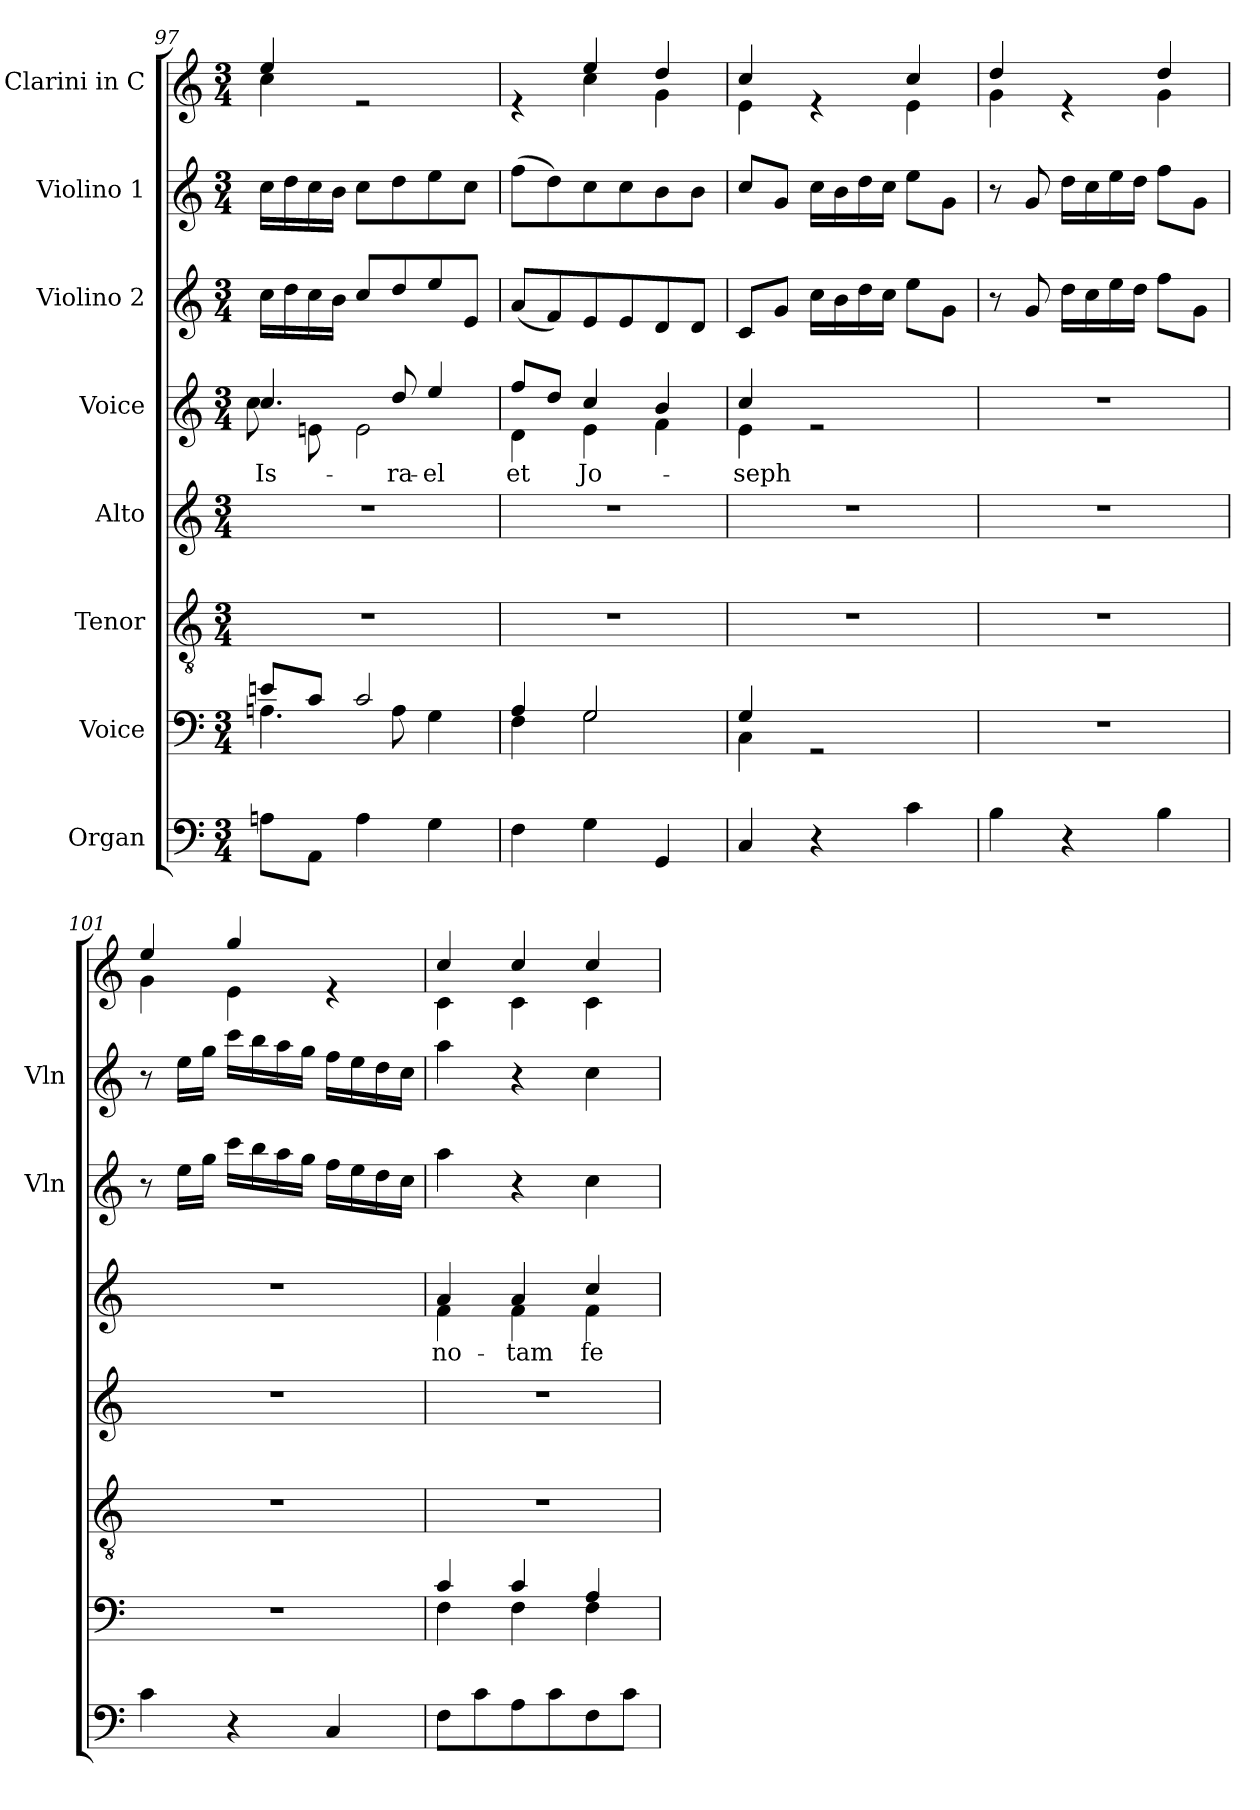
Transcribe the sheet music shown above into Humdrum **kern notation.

**kern	**kern	**kern	**kern	**kern	**text	**kern	**kern	**kern
*part8	*part7	*part6	*part5	*part4	*part4	*part3	*part2	*part1
*staff8	*staff7	*staff6	*staff5	*staff4	*staff4	*staff3	*staff2	*staff1
*I"Organ	*I"Voice	*I"Tenor	*I"Alto	*I"Voice	*	*I"Violino 2	*I"Violino 1	*I"Clarini in C
*	*	*	*	*	*	*I'Vln	*I'Vln	*
*clefF4	*clefF4	*clefGv2	*clefG2	*clefG2	*	*clefG2	*clefG2	*clefG2
*k[]	*k[]	*k[]	*k[]	*k[]	*	*k[]	*k[]	*k[]
*M3/4	*M3/4	*M3/4	*M3/4	*M3/4	*	*M3/4	*M3/4	*M3/4
=97	=97	=97	=97	=97	=97	=97	=97	=97
*	*^	*	*	*	*	*	*	*
!	!	!	!	!	!	!LO:LY:b	!	!	!
*	*	*	*	*	*^	*	*	*	*^
8An\L	8en/L	4.An\	2.r	2.r	4.cc/	8cc\	Is-	16cc\LL	16cc\LL	4ee/	4cc\
.	.	.	.	.	.	.	.	16dd\	16dd\	.	.
8AA\J	8c/J	.	.	.	.	8en\	.	16cc\	16cc\	.	.
.	.	.	.	.	.	.	.	16b\JJ	16b\JJ	.	.
4A\	2c/	.	.	.	.	2e\	.	8cc/L	8cc\L	2re	2ryy
!	!	!	!	!	!	!	!LO:LY:b	!	!	!	!
.	.	8A\	.	.	8dd/	.	-ra-	8dd/	8dd\	.	.
!	!	!	!	!	!	!	!LO:LY:b	!	!	!	!
4G\	.	4G\	.	.	4ee/	.	-el	8ee/	8ee\	.	.
.	.	.	.	.	.	.	.	8e/J	8cc\J	.	.
!!LO:PB:g=z	!!
=98	=98	=98	=98	=98	=98	=98	=98	=98	=98	=98	=98
!	!	!	!	!	!	!	!LO:LY:b	!	!	!	!
4F\	4A/	4F\	2.r	2.r	8ff/L	4d\	et	(8a/L	(8ff\L	4re	4ryy
.	.	.	.	.	8dd/J	.	.	8f/)	8dd\)	.	.
!	!	!	!	!	!	!	!LO:LY:b	!	!	!	!
4G\	2G/	2G\	.	.	4cc/	4e\	Jo-	8e/	8cc\	4ee/	4cc\
.	.	.	.	.	.	.	.	8e/	8cc\	.	.
4GG/	.	.	.	.	4b/	4f\	.	8d/	8b\	4dd/	4g\
.	.	.	.	.	.	.	.	8d/J	8b\J	.	.
=99	=99	=99	=99	=99	=99	=99	=99	=99	=99	=99	=99
!	!	!	!	!	!	!	!LO:LY:b	!	!	!	!
4C/	4G/	4C\	2.r	2.r	4cc/	4e\	-seph	8c/L	8cc/L	4cc/	4e\
.	.	.	.	.	.	.	.	8g/J	8g/J	.	.
4r	2rGG	2ryy	.	.	2re	2ryy	.	16cc\LL	16cc\LL	4re	4ryy
.	.	.	.	.	.	.	.	16b\	16b\	.	.
.	.	.	.	.	.	.	.	16dd\	16dd\	.	.
.	.	.	.	.	.	.	.	16cc\JJ	16cc\JJ	.	.
4c\	.	.	.	.	.	.	.	8ee\L	8ee\L	4cc/	4e\
.	.	.	.	.	.	.	.	8g\J	8g\J	.	.
*	*v	*v	*	*	*v	*v	*	*	*	*	*
=100	=100	=100	=100	=100	=100	=100	=100	=100	=100
4B\	2.r	2.r	2.r	2.r	.	8r	8r	4dd/	4g\
.	.	.	.	.	.	8g/	8g/	.	.
4r	.	.	.	.	.	16dd\LL	16dd\LL	4re	4ryy
.	.	.	.	.	.	16cc\	16cc\	.	.
.	.	.	.	.	.	16ee\	16ee\	.	.
.	.	.	.	.	.	16dd\JJ	16dd\JJ	.	.
4B\	.	.	.	.	.	8ff\L	8ff\L	4dd/	4g\
.	.	.	.	.	.	8g\J	8g\J	.	.
=101	=101	=101	=101	=101	=101	=101	=101	=101	=101
4c\	2.r	2.r	2.r	2.r	.	8r	8r	4ee/	4g\
.	.	.	.	.	.	16ee\LL	16ee\LL	.	.
.	.	.	.	.	.	16gg\JJ	16gg\JJ	.	.
4r	.	.	.	.	.	16ccc\LL	16ccc\LL	4gg/	4e\
.	.	.	.	.	.	16bb\	16bb\	.	.
.	.	.	.	.	.	16aa\	16aa\	.	.
.	.	.	.	.	.	16gg\JJ	16gg\JJ	.	.
4C/	.	.	.	.	.	16ff\LL	16ff\LL	4re	4ryy
.	.	.	.	.	.	16ee\	16ee\	.	.
.	.	.	.	.	.	16dd\	16dd\	.	.
.	.	.	.	.	.	16cc\JJ	16cc\JJ	.	.
=102	=102	=102	=102	=102	=102	=102	=102	=102	=102
*	*^	*	*	*	*	*	*	*	*
!	!	!	!	!	!	!LO:LY:b	!	!	!	!
*	*	*	*	*	*^	*	*	*	*	*
8F\L	4c/	4F\	2.r	2.r	4a/	4f\	no-	4aa\	4aa\	4cc/	4c\
8c\	.	.	.	.	.	.	.	.	.	.	.
!	!	!	!	!	!	!	!LO:LY:b	!	!	!	!
8A\	4c/	4F\	.	.	4a/	4f\	-tam	4r	4r	4cc/	4c\
8c\	.	.	.	.	.	.	.	.	.	.	.
!	!	!	!	!	!	!	!LO:LY:b	!	!	!	!
8F\	4A/	4F\	.	.	4cc/	4f\	fe-	4cc\	4cc\	4cc/	4c\
8c\J	.	.	.	.	.	.	.	.	.	.	.
*	*v	*v	*	*	*v	*v	*	*	*	*v	*v
=	=	=	=	=	=	=	=	=
*-	*-	*-	*-	*-	*-	*-	*-	*-
